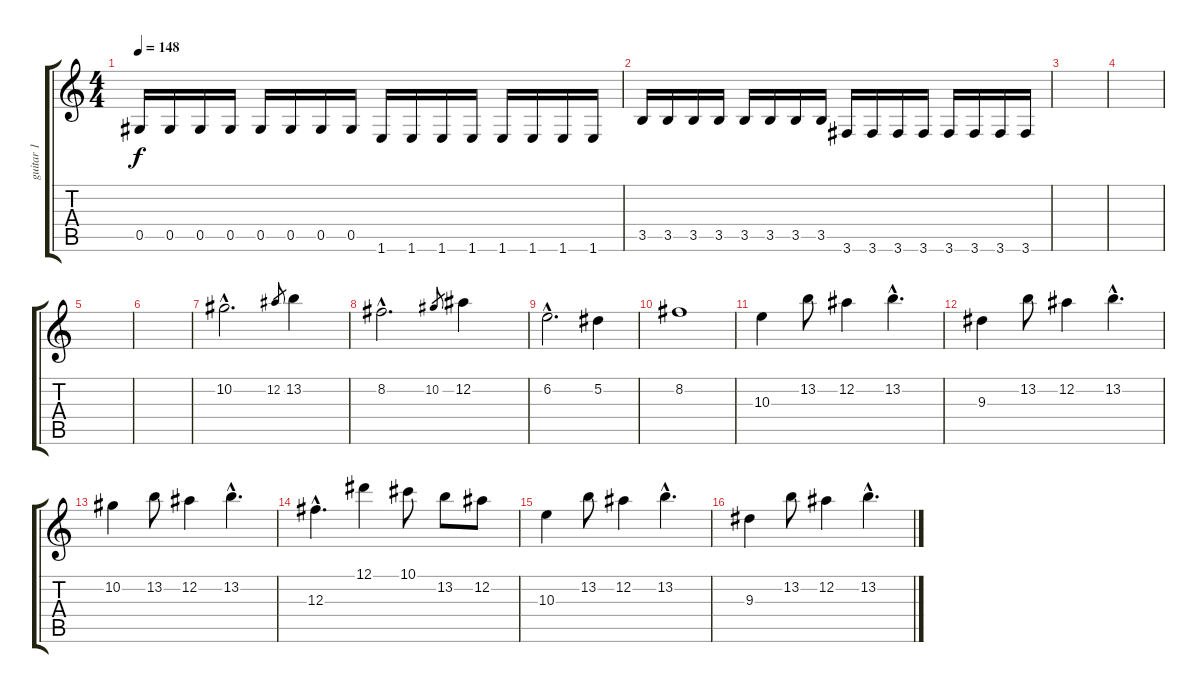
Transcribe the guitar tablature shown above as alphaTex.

\track ("guitar 1" "guitar 1") {instrument distortionguitar}
\staff {score tabs}
\tuning (Eb4 Bb3 Gb3 Db3 Ab2 Eb2) {hide}
\ts (4 4)
\tempo 148
\clef g2
\ks c
0.5.16{dy f} 0.5.16 0.5.16 0.5.16 0.5.16 0.5.16 0.5.16 0.5.16 1.6.16 1.6.16 1.6.16 1.6.16 1.6.16 1.6.16 1.6.16 1.6.16 |
3.5.16 3.5.16 3.5.16 3.5.16 3.5.16 3.5.16 3.5.16 3.5.16 3.6.16 3.6.16 3.6.16 3.6.16 3.6.16 3.6.16 3.6.16 3.6.16 |
|
|
|
|
10.2{hac}.2{d} 12.2.8{gr} 13.2.4 |
8.2{hac}.2{d} 10.2.8{gr} 12.2.4 |
6.2{hac}.2{d} 5.2.4 |
8.2.1 |
10.3.4 13.2.8 12.2.4 13.2{hac}.4{d} |
9.3.4 13.2.8 12.2.4 13.2{hac}.4{d} |
10.2.4 13.2.8 12.2.4 13.2{hac}.4{d} |
12.3{hac}.4{d} 12.1.4 10.1.8 13.2.8 12.2.8 |
10.3.4 13.2.8 12.2.4 13.2{hac}.4{d} |
9.3.4 13.2.8 12.2.4 13.2{hac}.4{d}
